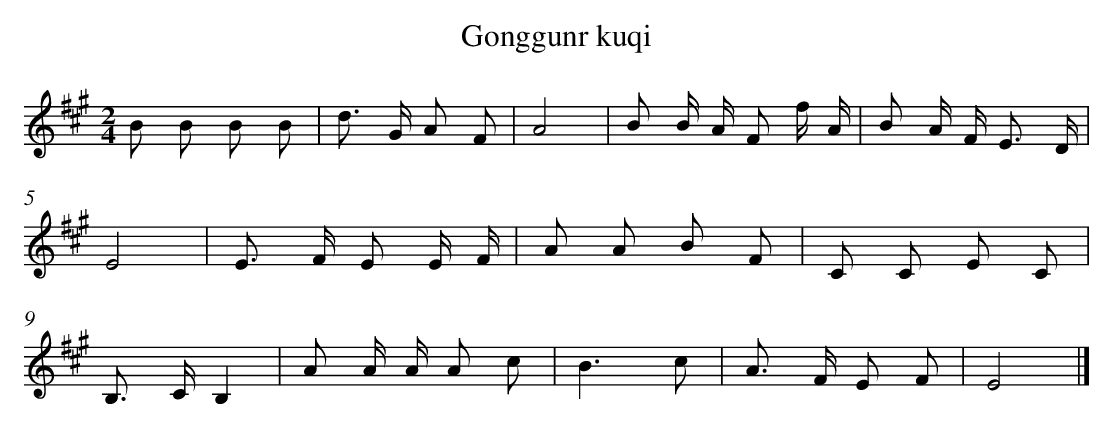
X:1
T: Gonggunr kuqi
L: 1/8
M: 2/4
K: A
B B B B [I:setbarnb 1]|
d> G A F |
A4 |
B B/ A/ F f/ A/ |
B A/ F< E D/ |
E4 |
E> F E E/ F/ |
A A B F |
C C E C |
B,> CB,2 |
A A/ A/ A c |
B3c |
A> F E F |
E4 |]
